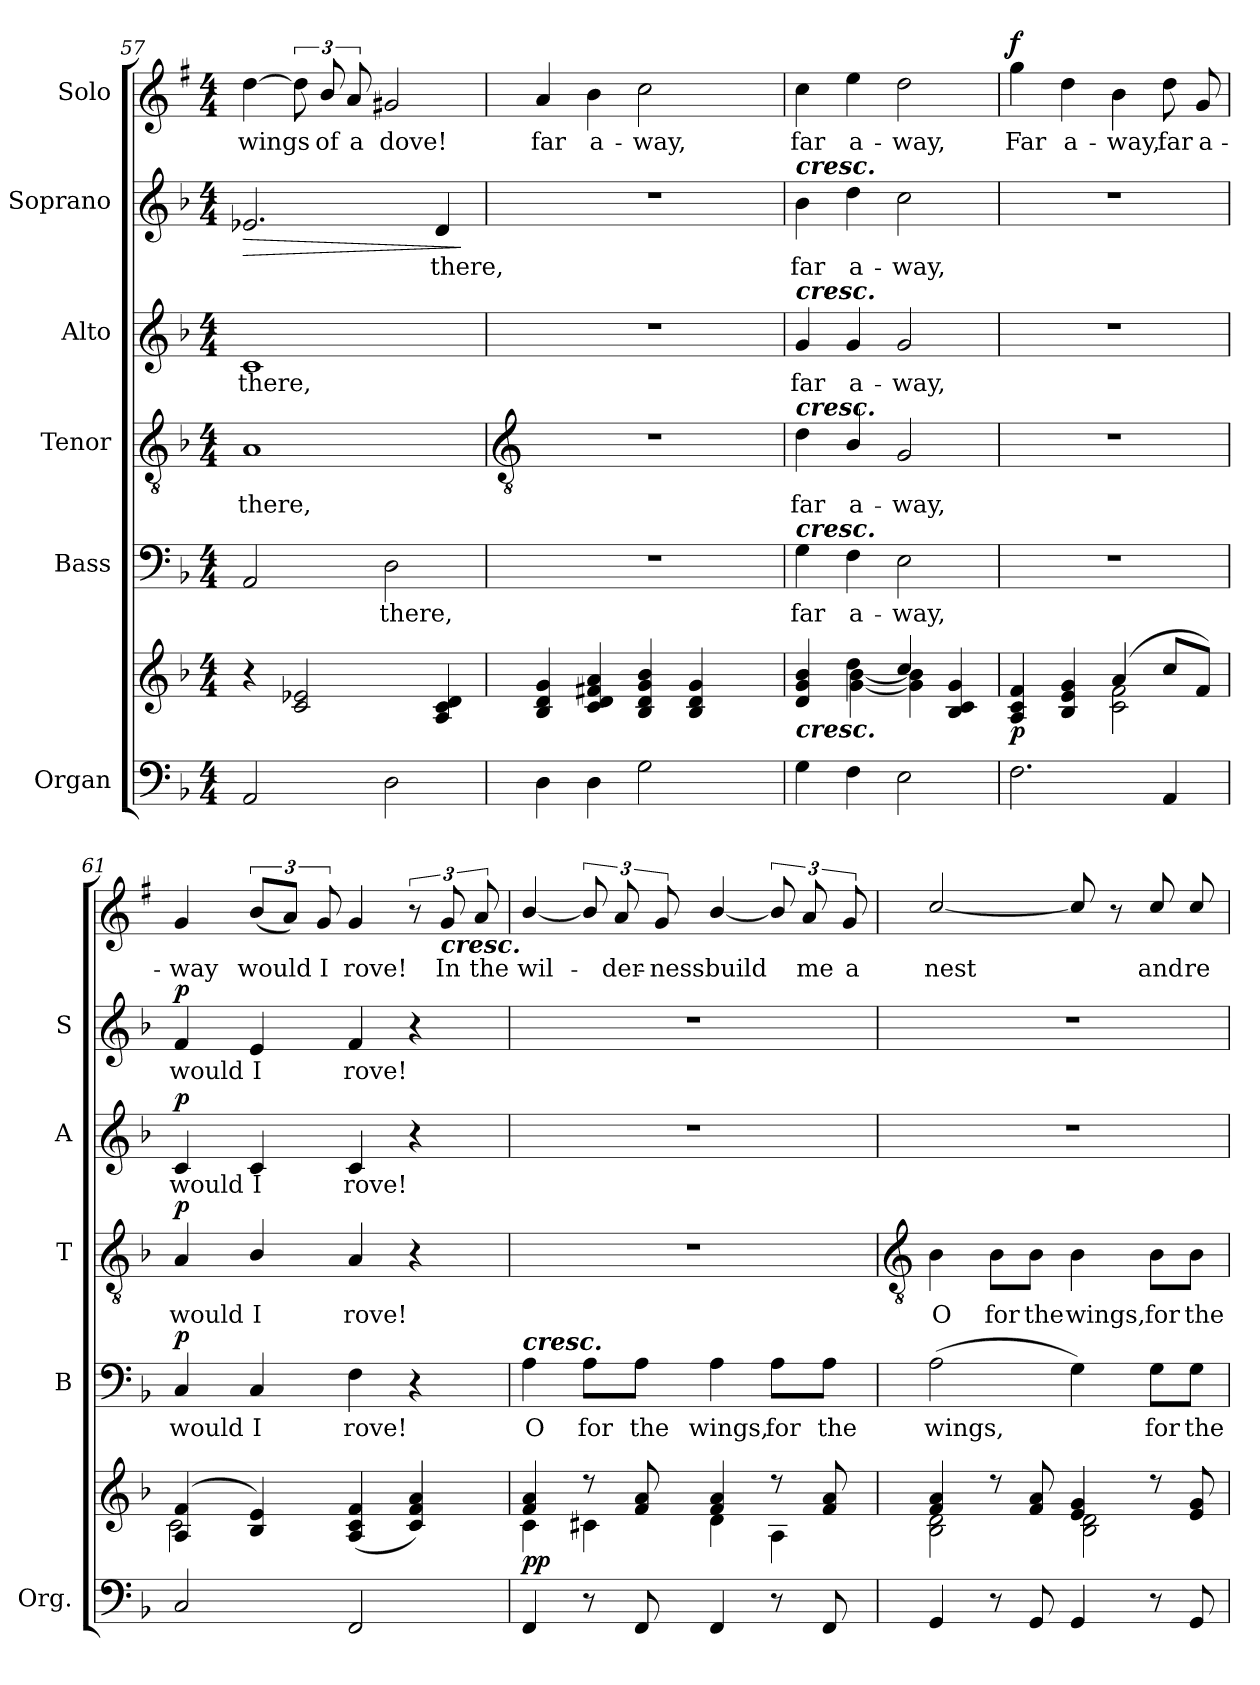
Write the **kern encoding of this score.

**kern	**kern	**dynam	**kern	**text	**dynam	**kern	**text	**dynam	**kern	**text	**dynam	**kern	**text	**dynam	**kern	**text	**dynam
*part6	*part6	*part6	*part5	*part5	*part5	*part4	*part4	*part4	*part3	*part3	*part3	*part2	*part2	*part2	*part1	*part1	*part1
*staff7	*staff6	*staff6/7	*staff5	*staff5	*staff5	*staff4	*staff4	*staff4	*staff3	*staff3	*staff3	*staff2	*staff2	*staff2	*staff1	*staff1	*staff1
*I"Organ	*	*	*I"Bass	*	*	*I"Tenor	*	*	*I"Alto	*	*	*I"Soprano	*	*	*I"Solo	*	*
*I'Org.	*	*	*I'B	*	*	*I'T	*	*	*I'A	*	*	*I'S	*	*	*	*	*
*clefF4	*clefG2	*	*clefF4	*	*	*clefGv2	*	*	*clefG2	*	*	*clefG2	*	*	*clefG2	*	*
*	*	*	*	*	*	*	*	*	*	*	*	*	*	*	*ITrd1c2	*	*
*k[b-]	*k[b-]	*	*k[b-]	*	*	*k[b-]	*	*	*k[b-]	*	*	*k[b-]	*	*	*k[b-]	*	*
*F:	*F:	*	*F:	*	*	*F:	*	*	*F:	*	*	*F:	*	*	*F:	*	*
*M4/4	*M4/4	*	*M4/4	*	*	*M4/4	*	*	*M4/4	*	*	*M4/4	*	*	*M4/4	*	*
=57	=57	=57	=57	=57	=57	=57	=57	=57	=57	=57	=57	=57	=57	=57	=57	=57	=57
*	*^	*	*	*	*	*	*	*	*	*	*	*	*	*	*	*	*
!	!	!	!	!	!	!	!	!LO:LY:b	!	!	!LO:LY:b	!	!	!	!LO:HP:b	!	!LO:LY:b	!
2AA	4r	1ryy	.	2AA	.	.	1A	there,	.	1c	there,	.	2.e-X	.	>	[4cc	wings	.
.	2c/ 2e-X/	.	.	.	.	.	.	.	.	.	.	.	.	.	.	12cc]	.	.
!	!	!	!	!	!	!	!	!	!	!	!	!	!	!	!	!	!LO:LY:b	!
.	.	.	.	.	.	.	.	.	.	.	.	.	.	.	.	12a/	of	.
!	!	!	!	!	!	!	!	!	!	!	!	!	!	!	!	!	!LO:LY:b	!
.	.	.	.	.	.	.	.	.	.	.	.	.	.	.	.	12g	a	.
!	!	!	!	!	!LO:LY:b	!	!	!	!	!	!	!	!	!	!	!	!LO:LY:b	!
2D\	.	.	.	2D	there,	.	.	.	.	.	.	.	.	.	.	2f#X	dove!	.
!	!	!	!	!	!	!	!	!	!	!	!	!	!	!LO:LY:b	!	!	!	!
.	4A/ 4c/ 4d/	.	.	.	.	.	.	.	.	.	.	.	4d	there,	.	.	.	.
*	*v	*v	*	*	*	*	*	*	*	*	*	*	*	*	*	*	*	*
.	.	.	.	.	.	.	.	.	.	.	.	.	.	]	.	.	.
!!LO:LB:g=z
=58	=58	=58	=58	=58	=58	=58	=58	=58	=58	=58	=58	=58	=58	=58	=58	=58	=58
*	*	*	*	*	*	*clefGv2	*	*	*	*	*	*	*	*	*	*	*
*	*^	*	*	*	*	*	*	*	*	*	*	*	*	*	*	*	*
!	!	!	!	!	!	!	!	!	!	!	!	!	!	!	!	!	!LO:LY:b	!
4D\	4B-/ 4d/ 4g/	1ryy	.	1r	.	.	1r	.	.	1r	.	.	1r	.	.	4g	far	.
!	!	!	!	!	!	!	!	!	!	!	!	!	!	!	!	!	!LO:LY:b	!
4D\	4c/ 4d/ 4f#X/ 4a/	.	.	.	.	.	.	.	.	.	.	.	.	.	.	4a	a-	.
!	!	!	!	!	!	!	!	!	!	!	!	!	!	!	!	!	!LO:LY:b	!
2G\	4B-/ 4d/ 4g/ 4b-/	.	.	.	.	.	.	.	.	.	.	.	.	.	.	2b-	-way,	.
.	4B-/ 4d/ 4g/	.	.	.	.	.	.	.	.	.	.	.	.	.	.	.	.	.
=59	=59	=59	=59	=59	=59	=59	=59	=59	=59	=59	=59	=59	=59	=59	=59	=59	=59	=59
!	!	!	!	!	!	!	!	!	!	!	!	!	!LO:TX:a:Bi:t=cresc.	!	!	!	!	!
!	!	!	!	!	!	!	!	!	!	!LO:TX:a:Bi:t=cresc.	!	!	!	!	!	!	!	!
!	!	!	!	!	!	!	!LO:TX:a:Bi:t=cresc.	!	!	!	!	!	!	!	!	!	!	!
!	!	!	!	!LO:TX:a:Bi:t=cresc.	!	!	!	!	!	!	!	!	!	!	!	!	!	!
!	!LO:TX:b:Bi:t=cresc.	!	!	!	!	!	!	!	!	!	!	!	!	!	!	!	!	!
!	!	!	!	!	!LO:LY:b	!	!	!LO:LY:b	!	!	!LO:LY:b	!	!	!LO:LY:b	!	!	!LO:LY:b	!
4G	4d/ 4g/ 4b-/	4ryy	.	4G	far	.	4d	far	.	4g	far	.	4b-	far	.	4b-	far	.
!	!	!	!	!	!LO:LY:b	!	!	!LO:LY:b	!	!	!LO:LY:b	!	!	!LO:LY:b	!	!	!LO:LY:b	!
4F	4dd\	[4g\ [4b-\	.	4F	a-	.	4B-/	a-	.	4g	a-	.	4dd	a-	.	4dd	a-	.
!	!	!	!	!	!LO:LY:b	!	!	!LO:LY:b	!	!	!LO:LY:b	!	!	!LO:LY:b	!	!	!LO:LY:b	!
2E	4cc/	4g\] 4b-\]	.	2E	-way,	.	2G	-way,	.	2g	-way,	.	2cc	-way,	.	2cc	-way,	.
.	4B-/ 4c/ 4g/	4ryy	.	.	.	.	.	.	.	.	.	.	.	.	.	.	.	.
=60	=60	=60	=60	=60	=60	=60	=60	=60	=60	=60	=60	=60	=60	=60	=60	=60	=60	=60
!	!	!	!LO:DY:b	!	!	!	!	!	!	!	!	!	!	!	!	!	!LO:LY:b	!LO:DY:b
2.F	4A/ 4c/ 4f/	2ryy	p	1r	.	.	1r	.	.	1r	.	.	1r	.	.	4ff	Far	f
!	!	!	!	!	!	!	!	!	!	!	!	!	!	!	!	!	!LO:LY:b	!
.	4B-/ 4e/ 4g/	.	.	.	.	.	.	.	.	.	.	.	.	.	.	4cc	a-	.
!	!	!	!	!	!	!	!	!	!	!	!	!	!	!	!	!	!LO:LY:b	!
.	(>4a/	2c\ 2f\	.	.	.	.	.	.	.	.	.	.	.	.	.	4a	-way,	.
!	!	!	!	!	!	!	!	!	!	!	!	!	!	!	!	!	!LO:LY:b	!
4AA/	8cc/L	.	.	.	.	.	.	.	.	.	.	.	.	.	.	8cc	far	.
!	!	!	!	!	!	!	!	!	!	!	!	!	!	!	!	!	!LO:LY:b	!
.	8f/J)	.	.	.	.	.	.	.	.	.	.	.	.	.	.	8f	a-	.
=61	=61	=61	=61	=61	=61	=61	=61	=61	=61	=61	=61	=61	=61	=61	=61	=61	=61	=61
!	!	!	!	!	!LO:LY:b	!LO:DY:b	!	!LO:LY:b	!LO:DY:b	!	!LO:LY:b	!LO:DY:b	!	!LO:LY:b	!LO:DY:b	!	!LO:LY:b	!
2C/	(>4A/ 4f/	2c\	.	4C	would	p	4A	would	p	4c	would	p	4f	would	p	4f	-way	.
!	!	!	!	!	!LO:LY:b	!	!	!LO:LY:b	!	!	!LO:LY:b	!	!	!LO:LY:b	!	!	!LO:LY:b	!
.	4B-/ 4e/)	.	.	4C	I	.	4B-/	I	.	4c	I	.	4e	I	.	(<12aL	would	.
.	.	.	.	.	.	.	.	.	.	.	.	.	.	.	.	12gJ)	.	.
!	!	!	!	!	!	!	!	!	!	!	!	!	!	!	!	!	!LO:LY:b	!
.	.	.	.	.	.	.	.	.	.	.	.	.	.	.	.	12f	I	.
!	!	!	!	!	!LO:LY:b	!	!	!LO:LY:b	!	!	!LO:LY:b	!	!	!LO:LY:b	!	!	!LO:LY:b	!
2FF/	(>4A/ 4c/ 4f/	2ryy	.	4F	rove!	.	4A	rove!	.	4c	rove!	.	4f	rove!	.	4f	rove!	.
.	4c/ 4f/ 4a/)	.	.	4r	.	.	4r	.	.	4r	.	.	4r	.	.	12r	.	.
!	!	!	!	!	!	!	!	!	!	!	!	!	!	!	!	!LO:TX:b:Bi:t=cresc.	!	!
!	!	!	!	!	!	!	!	!	!	!	!	!	!	!	!	!	!LO:LY:b	!
.	.	.	.	.	.	.	.	.	.	.	.	.	.	.	.	12f	In	.
!	!	!	!	!	!	!	!	!	!	!	!	!	!	!	!	!	!LO:LY:b	!
.	.	.	.	.	.	.	.	.	.	.	.	.	.	.	.	12g	the	.
=62	=62	=62	=62	=62	=62	=62	=62	=62	=62	=62	=62	=62	=62	=62	=62	=62	=62	=62
!	!	!	!	!LO:TX:a:Bi:t=cresc.	!	!	!	!	!	!	!	!	!	!	!	!	!	!
!	!	!	!LO:DY:b	!	!LO:LY:b	!	!	!	!	!	!	!	!	!	!	!	!LO:LY:b	!
4FF/	4f/ 4a/	4c\	pp	4A	O	.	1r	.	.	1r	.	.	1r	.	.	[4a/	wil-	.
!	!	!	!	!	!LO:LY:b	!	!	!	!	!	!	!	!	!	!	!	!	!
8r	8r	4c#X\	.	8A\L	for	.	.	.	.	.	.	.	.	.	.	12a/]	.	.
!	!	!	!	!	!	!	!	!	!	!	!	!	!	!	!	!	!LO:LY:b	!
.	.	.	.	.	.	.	.	.	.	.	.	.	.	.	.	12g	der-	.
!	!	!	!	!	!LO:LY:b	!	!	!	!	!	!	!	!	!	!	!	!	!
8FF/	8f/ 8a/	.	.	8A\J	the	.	.	.	.	.	.	.	.	.	.	.	.	.
!	!	!	!	!	!	!	!	!	!	!	!	!	!	!	!	!	!LO:LY:b	!
.	.	.	.	.	.	.	.	.	.	.	.	.	.	.	.	12f	-ness	.
!	!	!	!	!	!LO:LY:b	!	!	!	!	!	!	!	!	!	!	!	!LO:LY:b	!
4FF/	4f/ 4a/	4d\	.	4A	wings,	.	.	.	.	.	.	.	.	.	.	[4a/	build	.
!	!	!	!	!	!LO:LY:b	!	!	!	!	!	!	!	!	!	!	!	!	!
8r	8r	4A\	.	8A\L	for	.	.	.	.	.	.	.	.	.	.	12a/]	.	.
!	!	!	!	!	!	!	!	!	!	!	!	!	!	!	!	!	!LO:LY:b	!
.	.	.	.	.	.	.	.	.	.	.	.	.	.	.	.	12g	me	.
!	!	!	!	!	!LO:LY:b	!	!	!	!	!	!	!	!	!	!	!	!	!
8FF/	8f/ 8a/	.	.	8A\J	the	.	.	.	.	.	.	.	.	.	.	.	.	.
!	!	!	!	!	!	!	!	!	!	!	!	!	!	!	!	!	!LO:LY:b	!
.	.	.	.	.	.	.	.	.	.	.	.	.	.	.	.	12f	a	.
!!LO:LB:g=z
=63	=63	=63	=63	=63	=63	=63	=63	=63	=63	=63	=63	=63	=63	=63	=63	=63	=63	=63
*	*	*	*	*	*	*	*clefGv2	*	*	*	*	*	*	*	*	*	*	*
!	!	!	!	!	!LO:LY:b	!	!	!LO:LY:b	!	!	!	!	!	!	!	!	!LO:LY:b	!
4GG	4f/ 4a/	2B-\ 2d\	.	(>2A	wings,	.	4B-	O	.	1r	.	.	1r	.	.	[2b-/	nest	.
!	!	!	!	!	!	!	!	!LO:LY:b	!	!	!	!	!	!	!	!	!	!
8r	8r	.	.	.	.	.	8B-\L	for	.	.	.	.	.	.	.	.	.	.
!	!	!	!	!	!	!	!	!LO:LY:b	!	!	!	!	!	!	!	!	!	!
8GG	8f/ 8a/	.	.	.	.	.	8B-\J	the	.	.	.	.	.	.	.	.	.	.
!	!	!	!	!	!	!	!	!LO:LY:b	!	!	!	!	!	!	!	!	!	!
4GG	4e/ 4g/	2B-\ 2d\	.	4G)	.	.	4B-	wings,	.	.	.	.	.	.	.	8b-/]	.	.
.	.	.	.	.	.	.	.	.	.	.	.	.	.	.	.	8r	.	.
!	!	!	!	!	!LO:LY:b	!	!	!LO:LY:b	!	!	!	!	!	!	!	!	!LO:LY:b	!
8r	8r	.	.	8G\L	for	.	8B-\L	for	.	.	.	.	.	.	.	8b-/	and	.
!	!	!	!	!	!LO:LY:b	!	!	!LO:LY:b	!	!	!	!	!	!	!	!	!LO:LY:b	!
8GG	8e/ 8g/	.	.	8G\J	the	.	8B-\J	the	.	.	.	.	.	.	.	8b-/	re-	.
*	*v	*v	*	*	*	*	*	*	*	*	*	*	*	*	*	*	*	*
=	=	=	=	=	=	=	=	=	=	=	=	=	=	=	=	=	=
*-	*-	*-	*-	*-	*-	*-	*-	*-	*-	*-	*-	*-	*-	*-	*-	*-	*-
